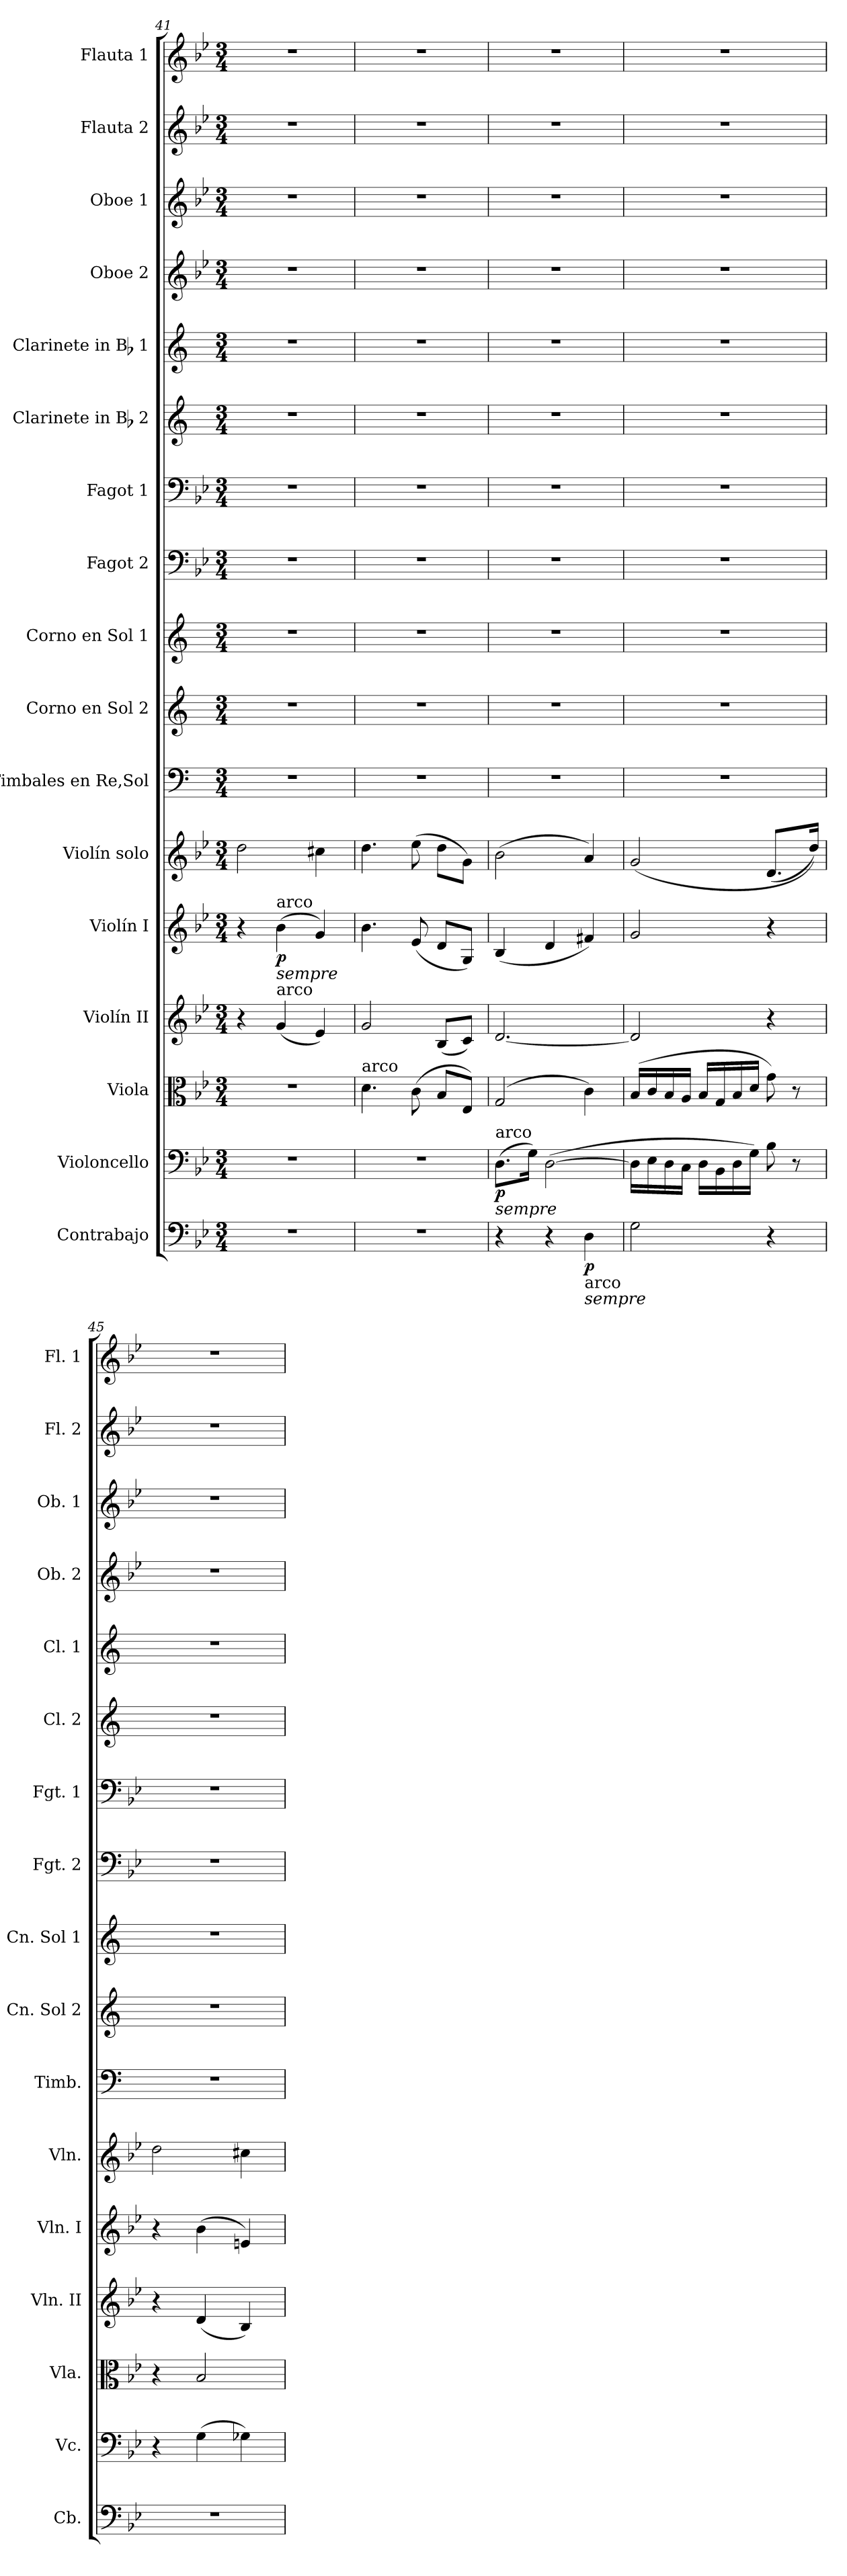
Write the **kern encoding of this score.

**kern	**dynam	**kern	**dynam	**kern	**kern	**kern	**dynam	**kern	**kern	**kern	**kern	**kern	**kern	**kern	**kern	**kern	**kern	**kern	**kern
*part17	*part17	*part16	*part16	*part15	*part14	*part13	*part13	*part12	*part11	*part10	*part9	*part8	*part7	*part6	*part5	*part4	*part3	*part2	*part1
*staff17	*staff17	*staff16	*staff16	*staff15	*staff14	*staff13	*staff13	*staff12	*staff11	*staff10	*staff9	*staff8	*staff7	*staff6	*staff5	*staff4	*staff3	*staff2	*staff1
*I"Contrabajo	*	*I"Violoncello	*	*I"Viola	*I"Violín II	*I"Violín I	*	*I"Violín solo	*I"Timbales en Re,Sol	*I"Corno en Sol 2	*I"Corno en Sol 1	*I"Fagot 2	*I"Fagot 1	*I"Clarinete in Bb 2	*I"Clarinete in Bb 1	*I"Oboe 2	*I"Oboe 1	*I"Flauta 2	*I"Flauta 1
*I'Cb.	*	*I'Vc.	*	*I'Vla.	*I'Vln. II	*I'Vln. I	*	*I'Vln.	*I'Timb.	*I'Cn. Sol 2	*I'Cn. Sol 1	*I'Fgt. 2	*I'Fgt. 1	*I'Cl. 2	*I'Cl. 1	*I'Ob. 2	*I'Ob. 1	*I'Fl. 2	*I'Fl. 1
*clefF4	*	*clefF4	*	*clefC3	*clefG2	*clefG2	*	*clefG2	*clefF4	*clefG2	*clefG2	*clefF4	*clefF4	*clefG2	*clefG2	*clefG2	*clefG2	*clefG2	*clefG2
*ITrd7c12	*	*	*	*	*	*	*	*	*	*ITrd3c5	*ITrd3c5	*	*	*ITrd1c2	*ITrd1c2	*	*	*	*
*k[b-e-]	*	*k[b-e-]	*	*k[b-e-]	*k[b-e-]	*k[b-e-]	*	*k[b-e-]	*k[]	*k[f#]	*k[f#]	*k[b-e-]	*k[b-e-]	*k[b-e-]	*k[b-e-]	*k[b-e-]	*k[b-e-]	*k[b-e-]	*k[b-e-]
*g:	*	*g:	*	*g:	*g:	*g:	*	*g:	*a:	*e:	*e:	*g:	*g:	*g:	*g:	*g:	*g:	*g:	*g:
*M3/4	*	*M3/4	*	*M3/4	*M3/4	*M3/4	*	*M3/4	*M3/4	*M3/4	*M3/4	*M3/4	*M3/4	*M3/4	*M3/4	*M3/4	*M3/4	*M3/4	*M3/4
=41	=41	=41	=41	=41	=41	=41	=41	=41	=41	=41	=41	=41	=41	=41	=41	=41	=41	=41	=41
!LO:N:vis=1	!	!LO:N:vis=1	!	!LO:N:vis=1	!	!	!	!	!LO:N:vis=1	!LO:N:vis=1	!LO:N:vis=1	!LO:N:vis=1	!LO:N:vis=1	!LO:N:vis=1	!LO:N:vis=1	!LO:N:vis=1	!LO:N:vis=1	!LO:N:vis=1	!LO:N:vis=1
2.r	.	2.r	.	2.r	4r	4r	.	2ddi\	2.r	2.r	2.r	2.r	2.r	2.r	2.r	2.r	2.r	2.r	2.r
!	!	!	!	!	!	!LO:TX:a:t=arco	!	!	!	!	!	!	!	!	!	!	!	!	!
!	!	!	!	!	!	!LO:TX:b:i:t=sempre	!	!	!	!	!	!	!	!	!	!	!	!	!
!	!	!	!	!	!LO:TX:a:t=arco	!	!	!	!	!	!	!	!	!	!	!	!	!	!
.	.	.	.	.	(4gi/	(4b-i\	p	.	.	.	.	.	.	.	.	.	.	.	.
.	.	.	.	.	4e-i/)	4gi/)	.	4cc#Xi\	.	.	.	.	.	.	.	.	.	.	.
!!LO:PB:g=z
=42	=42	=42	=42	=42	=42	=42	=42	=42	=42	=42	=42	=42	=42	=42	=42	=42	=42	=42	=42
!	!	!	!	!LO:TX:a:t=arco	!	!	!	!	!	!	!	!	!	!	!	!	!	!	!
!LO:N:vis=1	!	!LO:N:vis=1	!	!	!	!	!	!	!LO:N:vis=1	!LO:N:vis=1	!LO:N:vis=1	!LO:N:vis=1	!LO:N:vis=1	!LO:N:vis=1	!LO:N:vis=1	!LO:N:vis=1	!LO:N:vis=1	!LO:N:vis=1	!LO:N:vis=1
2.r	.	2.r	.	4.di\	2gi/	4.b-i\	.	4.ddi\	2.r	2.r	2.r	2.r	2.r	2.r	2.r	2.r	2.r	2.r	2.r
.	.	.	.	(8ci\	.	(8e-i/	.	(8ee-i\	.	.	.	.	.	.	.	.	.	.	.
.	.	.	.	8B-i/L	(8B-i/L	8di/L	.	8ddi\L	.	.	.	.	.	.	.	.	.	.	.
.	.	.	.	8E-i/J)	8ci/J)	8Gi/J)	.	8gi\J)	.	.	.	.	.	.	.	.	.	.	.
=43	=43	=43	=43	=43	=43	=43	=43	=43	=43	=43	=43	=43	=43	=43	=43	=43	=43	=43	=43
!	!	!LO:TX:a:t=arco	!	!	!	!	!	!	!	!	!	!	!	!	!	!	!	!	!
!	!	!LO:TX:b:i:t=sempre	!	!	!	!	!	!	!	!	!	!	!	!	!	!	!	!	!
!	!	!	!	!	!	!	!	!	!LO:N:vis=1	!LO:N:vis=1	!LO:N:vis=1	!LO:N:vis=1	!LO:N:vis=1	!LO:N:vis=1	!LO:N:vis=1	!LO:N:vis=1	!LO:N:vis=1	!LO:N:vis=1	!LO:N:vis=1
4r	.	(8.Di\L	p	(2Gi/	[<2.di/	(4B-i/	.	(2b-i\	2.r	2.r	2.r	2.r	2.r	2.r	2.r	2.r	2.r	2.r	2.r
.	.	16Gi\Jk)	.	.	.	.	.	.	.	.	.	.	.	.	.	.	.	.	.
4r	.	([>2Di\	.	.	.	4di/	.	.	.	.	.	.	.	.	.	.	.	.	.
!LO:TX:b:t=arco	!	!	!	!	!	!	!	!	!	!	!	!	!	!	!	!	!	!	!
!LO:TX:b:i:t=sempre	!	!	!	!	!	!	!	!	!	!	!	!	!	!	!	!	!	!	!
4DDi\	p	.	.	4ci\)	.	4f#Xi/)	.	4ai/)	.	.	.	.	.	.	.	.	.	.	.
=44	=44	=44	=44	=44	=44	=44	=44	=44	=44	=44	=44	=44	=44	=44	=44	=44	=44	=44	=44
!	!	!	!	!	!	!	!	!	!LO:N:vis=1	!LO:N:vis=1	!LO:N:vis=1	!LO:N:vis=1	!LO:N:vis=1	!LO:N:vis=1	!LO:N:vis=1	!LO:N:vis=1	!LO:N:vis=1	!LO:N:vis=1	!LO:N:vis=1
2GGi\	.	16Di\LL]	.	(16B-i/LL	2di/]	2gi/	.	(2gi/	2.r	2.r	2.r	2.r	2.r	2.r	2.r	2.r	2.r	2.r	2.r
.	.	16E-i\	.	16ci/	.	.	.	.	.	.	.	.	.	.	.	.	.	.	.
.	.	16Di\	.	16B-i/	.	.	.	.	.	.	.	.	.	.	.	.	.	.	.
.	.	16Ci\JJ	.	16Ai/JJ	.	.	.	.	.	.	.	.	.	.	.	.	.	.	.
.	.	16Di\LL	.	16B-i/LL	.	.	.	.	.	.	.	.	.	.	.	.	.	.	.
.	.	16BB-i\	.	16Gi/	.	.	.	.	.	.	.	.	.	.	.	.	.	.	.
.	.	16Di\	.	16B-i/	.	.	.	.	.	.	.	.	.	.	.	.	.	.	.
.	.	16Gi\JJ)	.	16di/JJ	.	.	.	.	.	.	.	.	.	.	.	.	.	.	.
4r	.	8B-i\	.	8gi\)	4r	4r	.	(8.di/L	.	.	.	.	.	.	.	.	.	.	.
.	.	8r	.	8r	.	.	.	.	.	.	.	.	.	.	.	.	.	.	.
.	.	.	.	.	.	.	.	16ddi/Jk))	.	.	.	.	.	.	.	.	.	.	.
=45	=45	=45	=45	=45	=45	=45	=45	=45	=45	=45	=45	=45	=45	=45	=45	=45	=45	=45	=45
!LO:N:vis=1	!	!	!	!	!	!	!	!	!LO:N:vis=1	!LO:N:vis=1	!LO:N:vis=1	!LO:N:vis=1	!LO:N:vis=1	!LO:N:vis=1	!LO:N:vis=1	!LO:N:vis=1	!LO:N:vis=1	!LO:N:vis=1	!LO:N:vis=1
2.r	.	4r	.	4r	4r	4r	.	2ddi\	2.r	2.r	2.r	2.r	2.r	2.r	2.r	2.r	2.r	2.r	2.r
.	.	(4Gi\	.	2B-i/	(4di/	(4b-i\	.	.	.	.	.	.	.	.	.	.	.	.	.
.	.	4G-Xi\)	.	.	4B-i/)	4eni/)	.	4cc#Xi\	.	.	.	.	.	.	.	.	.	.	.
=	=	=	=	=	=	=	=	=	=	=	=	=	=	=	=	=	=	=	=
*-	*-	*-	*-	*-	*-	*-	*-	*-	*-	*-	*-	*-	*-	*-	*-	*-	*-	*-	*-
